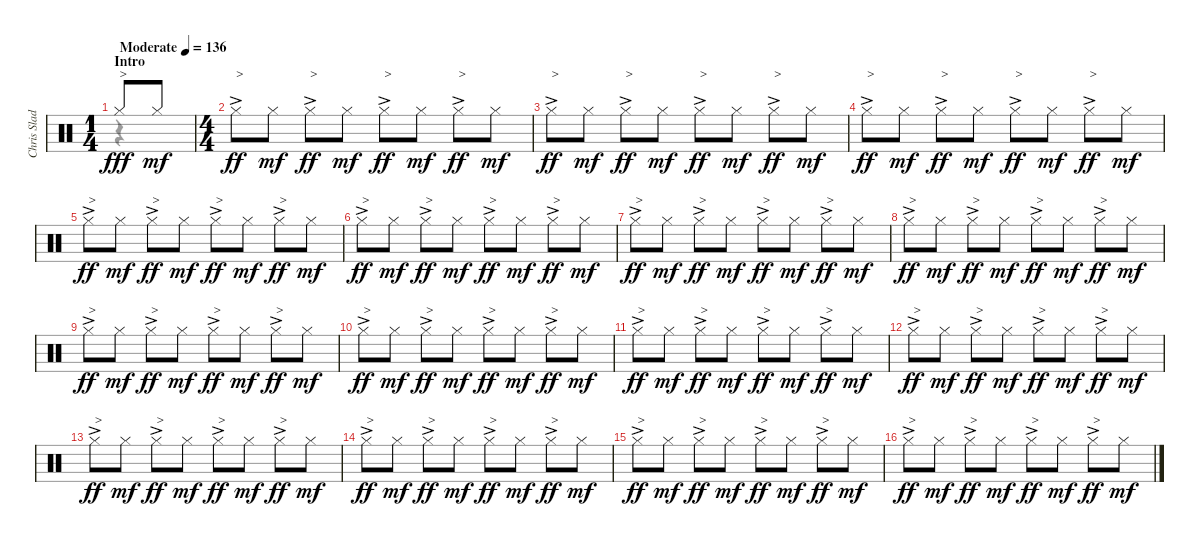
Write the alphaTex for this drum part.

\track ("Chris Slade" "Chris Slad") {instrument percussion}
\staff {score}
\articulation defaults
\voice
\ts (1 4)
\section ("" "Intro")
\tempo (136 "Moderate")
\clef neutral
\ks c "Hi-Hat (closed)".8{txt ">" dy fff} "Hi-Hat (closed)".8{dy mf}
|
\ts (4 4)
"Hi-Hat (closed)"{ac}.8{txt ">" dy ff} "Hi-Hat (closed)".8{dy mf} "Hi-Hat (closed)"{ac}.8{txt ">" dy ff} "Hi-Hat (closed)".8{dy mf} "Hi-Hat (closed)"{ac}.8{txt ">" dy ff} "Hi-Hat (closed)".8{dy mf} "Hi-Hat (closed)"{ac}.8{txt ">" dy ff} "Hi-Hat (closed)".8{dy mf} |
"Hi-Hat (closed)"{ac}.8{txt ">" dy ff} "Hi-Hat (closed)".8{dy mf} "Hi-Hat (closed)"{ac}.8{txt ">" dy ff} "Hi-Hat (closed)".8{dy mf} "Hi-Hat (closed)"{ac}.8{txt ">" dy ff} "Hi-Hat (closed)".8{dy mf} "Hi-Hat (closed)"{ac}.8{txt ">" dy ff} "Hi-Hat (closed)".8{dy mf} |
"Hi-Hat (closed)"{ac}.8{txt ">" dy ff} "Hi-Hat (closed)".8{dy mf} "Hi-Hat (closed)"{ac}.8{txt ">" dy ff} "Hi-Hat (closed)".8{dy mf} "Hi-Hat (closed)"{ac}.8{txt ">" dy ff} "Hi-Hat (closed)".8{dy mf} "Hi-Hat (closed)"{ac}.8{txt ">" dy ff} "Hi-Hat (closed)".8{dy mf} |
"Hi-Hat (closed)"{ac}.8{txt ">" dy ff} "Hi-Hat (closed)".8{dy mf} "Hi-Hat (closed)"{ac}.8{txt ">" dy ff} "Hi-Hat (closed)".8{dy mf} "Hi-Hat (closed)"{ac}.8{txt ">" dy ff} "Hi-Hat (closed)".8{dy mf} "Hi-Hat (closed)"{ac}.8{txt ">" dy ff} "Hi-Hat (closed)".8{dy mf} |
"Hi-Hat (closed)"{ac}.8{txt ">" dy ff} "Hi-Hat (closed)".8{dy mf} "Hi-Hat (closed)"{ac}.8{txt ">" dy ff} "Hi-Hat (closed)".8{dy mf} "Hi-Hat (closed)"{ac}.8{txt ">" dy ff} "Hi-Hat (closed)".8{dy mf} "Hi-Hat (closed)"{ac}.8{txt ">" dy ff} "Hi-Hat (closed)".8{dy mf} |
"Hi-Hat (closed)"{ac}.8{txt ">" dy ff} "Hi-Hat (closed)".8{dy mf} "Hi-Hat (closed)"{ac}.8{txt ">" dy ff} "Hi-Hat (closed)".8{dy mf} "Hi-Hat (closed)"{ac}.8{txt ">" dy ff} "Hi-Hat (closed)".8{dy mf} "Hi-Hat (closed)"{ac}.8{txt ">" dy ff} "Hi-Hat (closed)".8{dy mf} |
"Hi-Hat (closed)"{ac}.8{txt ">" dy ff} "Hi-Hat (closed)".8{dy mf} "Hi-Hat (closed)"{ac}.8{txt ">" dy ff} "Hi-Hat (closed)".8{dy mf} "Hi-Hat (closed)"{ac}.8{txt ">" dy ff} "Hi-Hat (closed)".8{dy mf} "Hi-Hat (closed)"{ac}.8{txt ">" dy ff} "Hi-Hat (closed)".8{dy mf} |
"Hi-Hat (closed)"{ac}.8{txt ">" dy ff} "Hi-Hat (closed)".8{dy mf} "Hi-Hat (closed)"{ac}.8{txt ">" dy ff} "Hi-Hat (closed)".8{dy mf} "Hi-Hat (closed)"{ac}.8{txt ">" dy ff} "Hi-Hat (closed)".8{dy mf} "Hi-Hat (closed)"{ac}.8{txt ">" dy ff} "Hi-Hat (closed)".8{dy mf} |
"Hi-Hat (closed)"{ac}.8{txt ">" dy ff} "Hi-Hat (closed)".8{dy mf} "Hi-Hat (closed)"{ac}.8{txt ">" dy ff} "Hi-Hat (closed)".8{dy mf} "Hi-Hat (closed)"{ac}.8{txt ">" dy ff} "Hi-Hat (closed)".8{dy mf} "Hi-Hat (closed)"{ac}.8{txt ">" dy ff} "Hi-Hat (closed)".8{dy mf} |
"Hi-Hat (closed)"{ac}.8{txt ">" dy ff} "Hi-Hat (closed)".8{dy mf} "Hi-Hat (closed)"{ac}.8{txt ">" dy ff} "Hi-Hat (closed)".8{dy mf} "Hi-Hat (closed)"{ac}.8{txt ">" dy ff} "Hi-Hat (closed)".8{dy mf} "Hi-Hat (closed)"{ac}.8{txt ">" dy ff} "Hi-Hat (closed)".8{dy mf} |
"Hi-Hat (closed)"{ac}.8{txt ">" dy ff} "Hi-Hat (closed)".8{dy mf} "Hi-Hat (closed)"{ac}.8{txt ">" dy ff} "Hi-Hat (closed)".8{dy mf} "Hi-Hat (closed)"{ac}.8{txt ">" dy ff} "Hi-Hat (closed)".8{dy mf} "Hi-Hat (closed)"{ac}.8{txt ">" dy ff} "Hi-Hat (closed)".8{dy mf} |
"Hi-Hat (closed)"{ac}.8{txt ">" dy ff} "Hi-Hat (closed)".8{dy mf} "Hi-Hat (closed)"{ac}.8{txt ">" dy ff} "Hi-Hat (closed)".8{dy mf} "Hi-Hat (closed)"{ac}.8{txt ">" dy ff} "Hi-Hat (closed)".8{dy mf} "Hi-Hat (closed)"{ac}.8{txt ">" dy ff} "Hi-Hat (closed)".8{dy mf} |
"Hi-Hat (closed)"{ac}.8{txt ">" dy ff} "Hi-Hat (closed)".8{dy mf} "Hi-Hat (closed)"{ac}.8{txt ">" dy ff} "Hi-Hat (closed)".8{dy mf} "Hi-Hat (closed)"{ac}.8{txt ">" dy ff} "Hi-Hat (closed)".8{dy mf} "Hi-Hat (closed)"{ac}.8{txt ">" dy ff} "Hi-Hat (closed)".8{dy mf} |
"Hi-Hat (closed)"{ac}.8{txt ">" dy ff} "Hi-Hat (closed)".8{dy mf} "Hi-Hat (closed)"{ac}.8{txt ">" dy ff} "Hi-Hat (closed)".8{dy mf} "Hi-Hat (closed)"{ac}.8{txt ">" dy ff} "Hi-Hat (closed)".8{dy mf} "Hi-Hat (closed)"{ac}.8{txt ">" dy ff} "Hi-Hat (closed)".8{dy mf} |
"Hi-Hat (closed)"{ac}.8{txt ">" dy ff} "Hi-Hat (closed)".8{dy mf} "Hi-Hat (closed)"{ac}.8{txt ">" dy ff} "Hi-Hat (closed)".8{dy mf} "Hi-Hat (closed)"{ac}.8{txt ">" dy ff} "Hi-Hat (closed)".8{dy mf} "Hi-Hat (closed)"{ac}.8{txt ">" dy ff} "Hi-Hat (closed)".8{dy mf}
\voice
\clef neutral
\ottava regular
\simile none
\ks c
r.4{dy f} |
|
|
|
|
|
|
|
|
|
|
|
|
|
|
